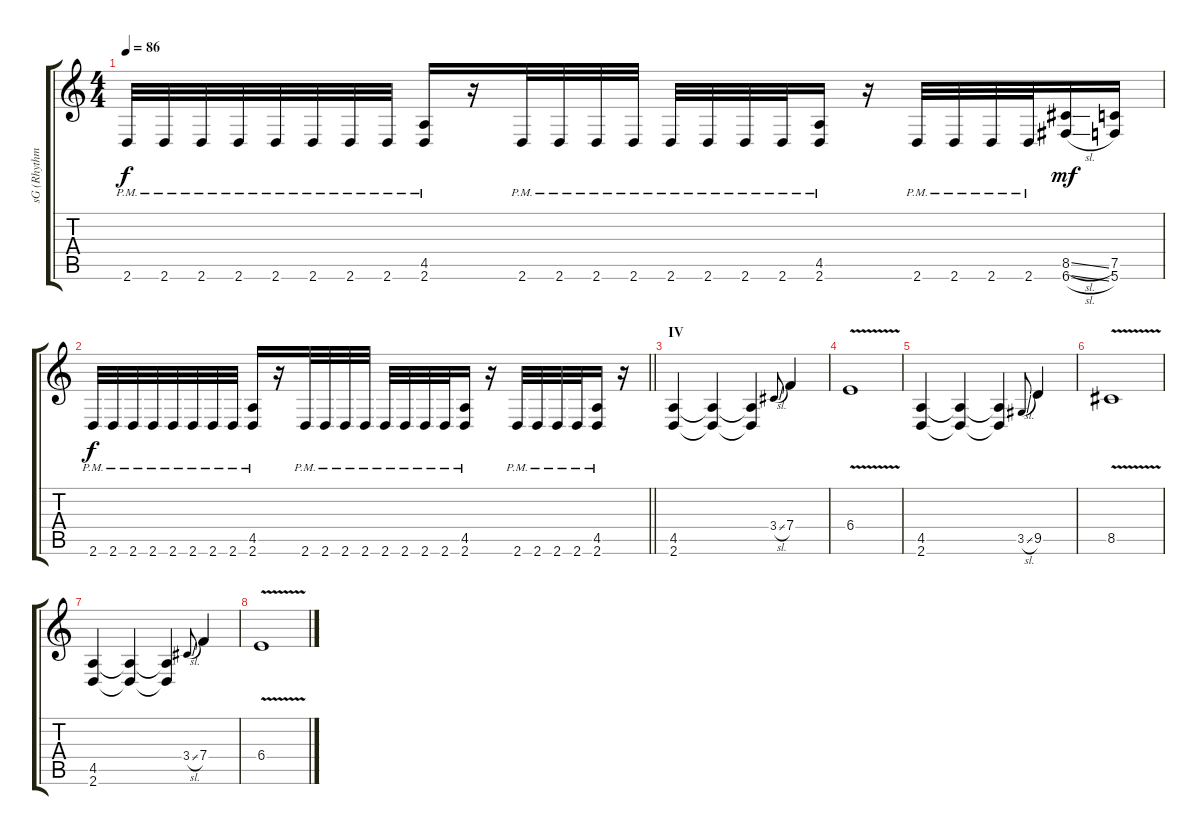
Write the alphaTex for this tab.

\track ("sG (Rhythm Guitar)" "sG (Rhythm") {instrument distortionguitar}
\staff {score tabs}
\tuning (C4 G3 Eb3 Bb2 F2 C2) {hide}
\ts (4 4)
\tempo 86
\clef g2
\ks c
2.6{pm}.32{dy f} 2.6{pm}.32 2.6{pm}.32 2.6{pm}.32 2.6{pm}.32 2.6{pm}.32 2.6{pm}.32 2.6{pm}.32 (4.5{pm} 2.6{pm}).16 r.16 2.6{pm}.32 2.6{pm}.32 2.6{pm}.32 2.6{pm}.32 2.6{pm}.32 2.6{pm}.32 2.6{pm}.32 2.6{pm}.32 (4.5{pm} 2.6{pm}).16 r.16 2.6{pm}.32 2.6{pm}.32 2.6{pm}.32 2.6{pm}.32 (8.5{sl} 6.6{sl}).16{dy mf} (7.5 5.6).16 |
\barLineRight lightlight
2.6{pm}.32{dy f} 2.6{pm}.32 2.6{pm}.32 2.6{pm}.32 2.6{pm}.32 2.6{pm}.32 2.6{pm}.32 2.6{pm}.32 (4.5{pm} 2.6{pm}).16 r.16 2.6{pm}.32 2.6{pm}.32 2.6{pm}.32 2.6{pm}.32 2.6{pm}.32 2.6{pm}.32 2.6{pm}.32 2.6{pm}.32 (4.5{pm} 2.6{pm}).16 r.16 2.6{pm}.32 2.6{pm}.32 2.6{pm}.32 2.6{pm}.32 (4.5{pm} 2.6{pm}).16 r.16 |
\section ("" "IV")
(4.5 2.6).4 (4.5{t} 2.6{t}).4 (4.5{t} 2.6{t}).4 3.4{sl}.8{gr onbeat} 7.4.4 |
6.4{v}.1 |
(4.5 2.6).4 (4.5{t} 2.6{t}).4 (4.5{t} 2.6{t}).4 3.5{sl}.8{gr onbeat} 9.5.4 |
8.5{v}.1 |
(4.5 2.6).4 (4.5{t} 2.6{t}).4 (4.5{t} 2.6{t}).4 3.4{sl}.8{gr onbeat} 7.4.4 |
6.4{v}.1
